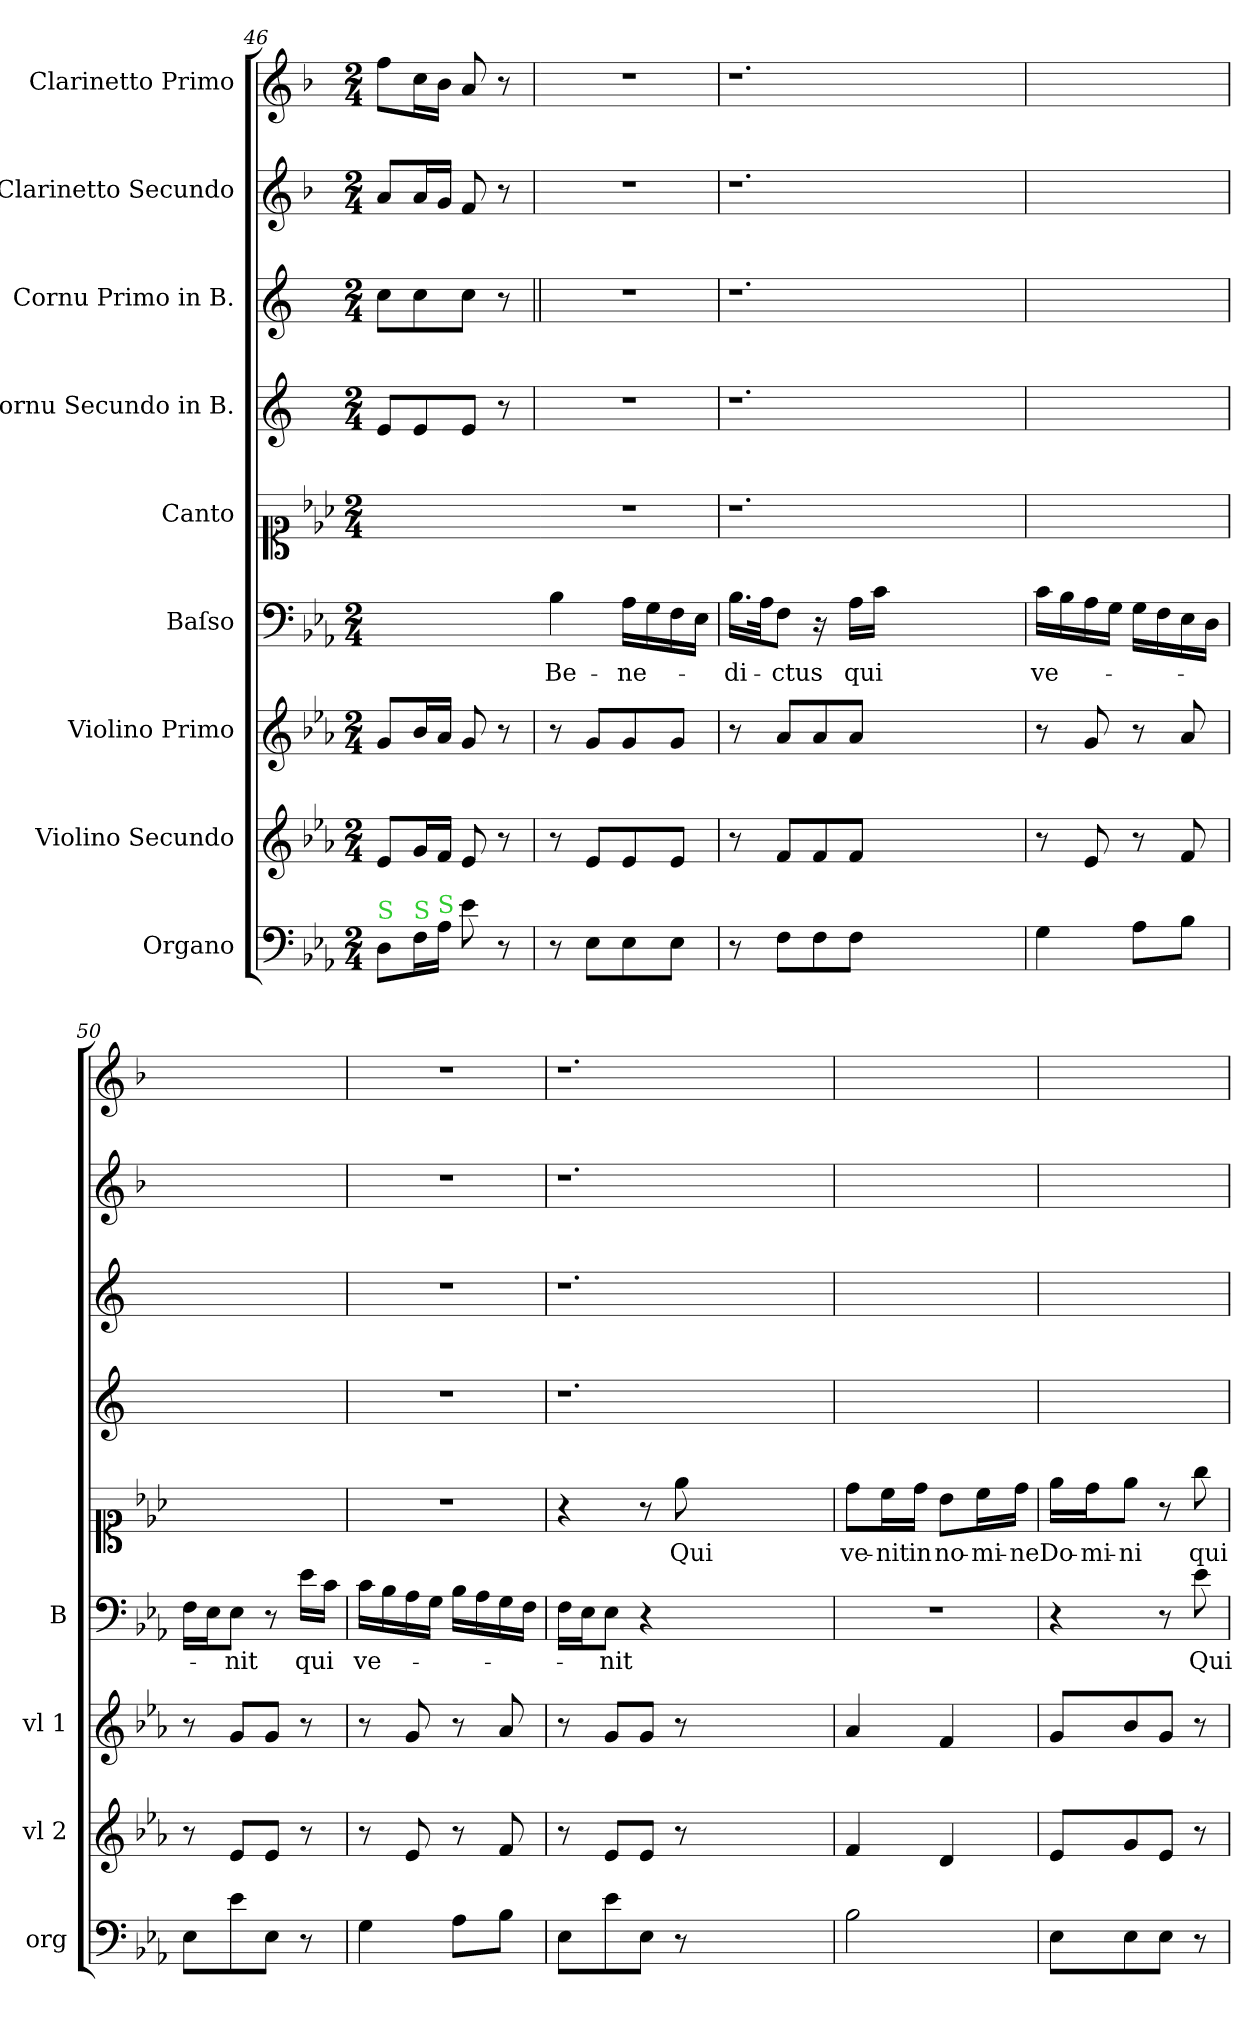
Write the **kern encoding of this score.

**kern	**kern	**kern	**kern	**text	**kern	**text	**kern	**kern	**kern	**kern
*part9	*part8	*part7	*part6	*part6	*part5	*part5	*part4	*part3	*part2	*part1
*staff9	*staff8	*staff7	*staff6	*staff6	*staff5	*staff5	*staff4	*staff3	*staff2	*staff1
*I"Organo	*I"Violino Secundo	*I"Violino Primo	*I"Baſso	*	*I"Canto	*	*I"Cornu Secundo in B.	*I"Cornu Primo in B.	*I"Clarinetto Secundo	*I"Clarinetto Primo
*I'org	*I'vl 2	*I'vl 1	*I'B	*	*	*	*	*	*	*
*clefF4	*clefG2	*clefG2	*clefF4	*	*clefC1	*	*clefG2	*clefG2	*clefG2	*clefG2
*	*	*	*	*	*	*	*ITrd5c9	*ITrd5c9	*ITrd1c2	*ITrd1c2
*k[b-e-a-]	*k[b-e-a-]	*k[b-e-a-]	*k[b-e-a-]	*	*k[b-e-a-]	*	*k[b-e-a-]	*k[b-e-a-]	*k[b-e-a-]	*k[b-e-a-]
*c:	*c:	*c:	*c:	*	*c:	*	*c:	*c:	*c:	*c:
*M2/4	*M2/4	*M2/4	*M2/4	*	*M2/4	*	*M2/4	*M2/4	*M2/4	*M2/4
=46	=46	=46	=46	=46	=46	=46	=46	=46	=46	=46
!LO:TX:a:color=limegreen:t=S	!	!	!	!	!	!	!	!	!	!
8D\L	8e-/L	8g/L	2ryy	.	2ryy	.	8G/L	8e-\L	8g/L	8ee-\L
!LO:TX:a:color=limegreen:t=S	!	!	!	!	!	!	!	!	!	!
16F\L	16g/L	16b-/L	.	.	.	.	8G/	8e-\	16g/L	16b-\L
!LO:TX:a:color=limegreen:t=S	!	!	!	!	!	!	!	!	!	!
16A-\JJ	16f/JJ	16a-/JJ	.	.	.	.	.	.	16f/JJ	16a-\JJ
8e-\	8e-/	8g/	.	.	.	.	8G/J	8e-\J	8e-/	8g/
8r	8r	8r	.	.	.	.	8r	8r	8r	8r
=47	=47	=47	=47	=47	=47	=47	=47	=47||	=47	=47
8r	8r	8r	4B-\	Be-	2r	.	2r	2r	2r	2r
8E-\L	8e-/L	8g/L	.	.	.	.	.	.	.	.
8E-\	8e-/	8g/	16A-\LL	-ne-	.	.	.	.	.	.
.	.	.	16G\	.	.	.	.	.	.	.
8E-\J	8e-/J	8g/J	16F\	.	.	.	.	.	.	.
.	.	.	16E-\JJ	.	.	.	.	.	.	.
=48	=48	=48	=48	=48	=48	=48	=48	=48	=48	=48
8r	8r	8r	16.B-\LL	-di-	1.r	.	1.r	1.r	1.r	1.r
.	.	.	32A-\JK	.	.	.	.	.	.	.
8F\L	8f/L	8a-/L	8F\J	-ctus	.	.	.	.	.	.
!	!	!	!LO:N:vis=16	!	!	!	!	!	!	!
8F\	8f/	8a-/	8r	.	.	.	.	.	.	.
8F\J	8f/J	8a-/J	16A-\LL	qui	.	.	.	.	.	.
.	.	.	16c\JJ	.	.	.	.	.	.	.
1ryy	1ryy	1ryy	1ryy	.	.	.	.	.	.	.
=49	=49	=49	=49	=49	=49	=49	=49	=49	=49	=49
4G\	8r	8r	16c\LL	ve-	2ryy	.	2ryy	2ryy	2ryy	2ryy
.	.	.	16B-\	.	.	.	.	.	.	.
.	8e-/	8g/	16A-\	.	.	.	.	.	.	.
.	.	.	16G\JJ	.	.	.	.	.	.	.
8A-\L	8r	8r	16G\LL	.	.	.	.	.	.	.
.	.	.	16F\	.	.	.	.	.	.	.
8B-\J	8f/	8a-/	16E-\	.	.	.	.	.	.	.
.	.	.	16D\JJ	.	.	.	.	.	.	.
=50	=50	=50	=50	=50	=50	=50	=50	=50	=50	=50
8E-\L	8r	8r	16F\LL	.	2ryy	.	2ryy	2ryy	2ryy	2ryy
.	.	.	16E-\J	.	.	.	.	.	.	.
8e-\	8e-/L	8g/L	8E-\J	-nit	.	.	.	.	.	.
8E-\J	8e-/J	8g/J	8r	.	.	.	.	.	.	.
8r	8r	8r	16e-\LL	qui	.	.	.	.	.	.
.	.	.	16c\JJ	.	.	.	.	.	.	.
=51	=51	=51	=51	=51	=51	=51	=51	=51	=51	=51
4G\	8r	8r	16c\LL	ve-	2r	.	2r	2r	2r	2r
.	.	.	16B-\	.	.	.	.	.	.	.
.	8e-/	8g/	16A-\	.	.	.	.	.	.	.
.	.	.	16G\JJ	.	.	.	.	.	.	.
8A-\L	8r	8r	16B-\LL	.	.	.	.	.	.	.
.	.	.	16A-\	.	.	.	.	.	.	.
8B-\J	8f/	8a-/	16G\	.	.	.	.	.	.	.
.	.	.	16F\JJ	.	.	.	.	.	.	.
=52	=52	=52	=52	=52	=52	=52	=52	=52	=52	=52
8E-\L	8r	8r	16F\LL	.	4r	.	1.r	1.r	1.r	1.r
.	.	.	16E-\J	.	.	.	.	.	.	.
8e-\	8e-/L	8g/L	8E-\J	-nit	.	.	.	.	.	.
8E-\J	8e-/J	8g/J	4r	.	8r	.	.	.	.	.
8r	8r	8r	.	.	8ee-\	Qui	.	.	.	.
1ryy	1ryy	1ryy	1ryy	.	1ryy	.	.	.	.	.
=53	=53	=53	=53	=53	=53	=53	=53	=53	=53	=53
2B-\	4f/	4a-/	2r	.	8dd\L	ve-	2ryy	2ryy	2ryy	2ryy
.	.	.	.	.	16cc\L	-nit	.	.	.	.
.	.	.	.	.	16dd\JJ	in	.	.	.	.
.	4d/	4f/	.	.	8b-\L	no-	.	.	.	.
.	.	.	.	.	16cc\L	-mi-	.	.	.	.
.	.	.	.	.	16dd\JJ	-ne	.	.	.	.
=54	=54	=54	=54	=54	=54	=54	=54	=54	=54	=54
8E-\L	8e-/L	8g/L	4r	.	16ee-\LL	Do-	2ryy	2ryy	2ryy	2ryy
.	.	.	.	.	16dd\J	-mi-	.	.	.	.
8E-\	8g/	8b-/	.	.	8ee-\J	-ni	.	.	.	.
8E-\J	8e-/J	8g/J	8r	.	8r	.	.	.	.	.
8r	8r	8r	8e-\	Qui	8gg\	qui	.	.	.	.
=	=	=	=	=	=	=	=	=	=	=
*-	*-	*-	*-	*-	*-	*-	*-	*-	*-	*-
